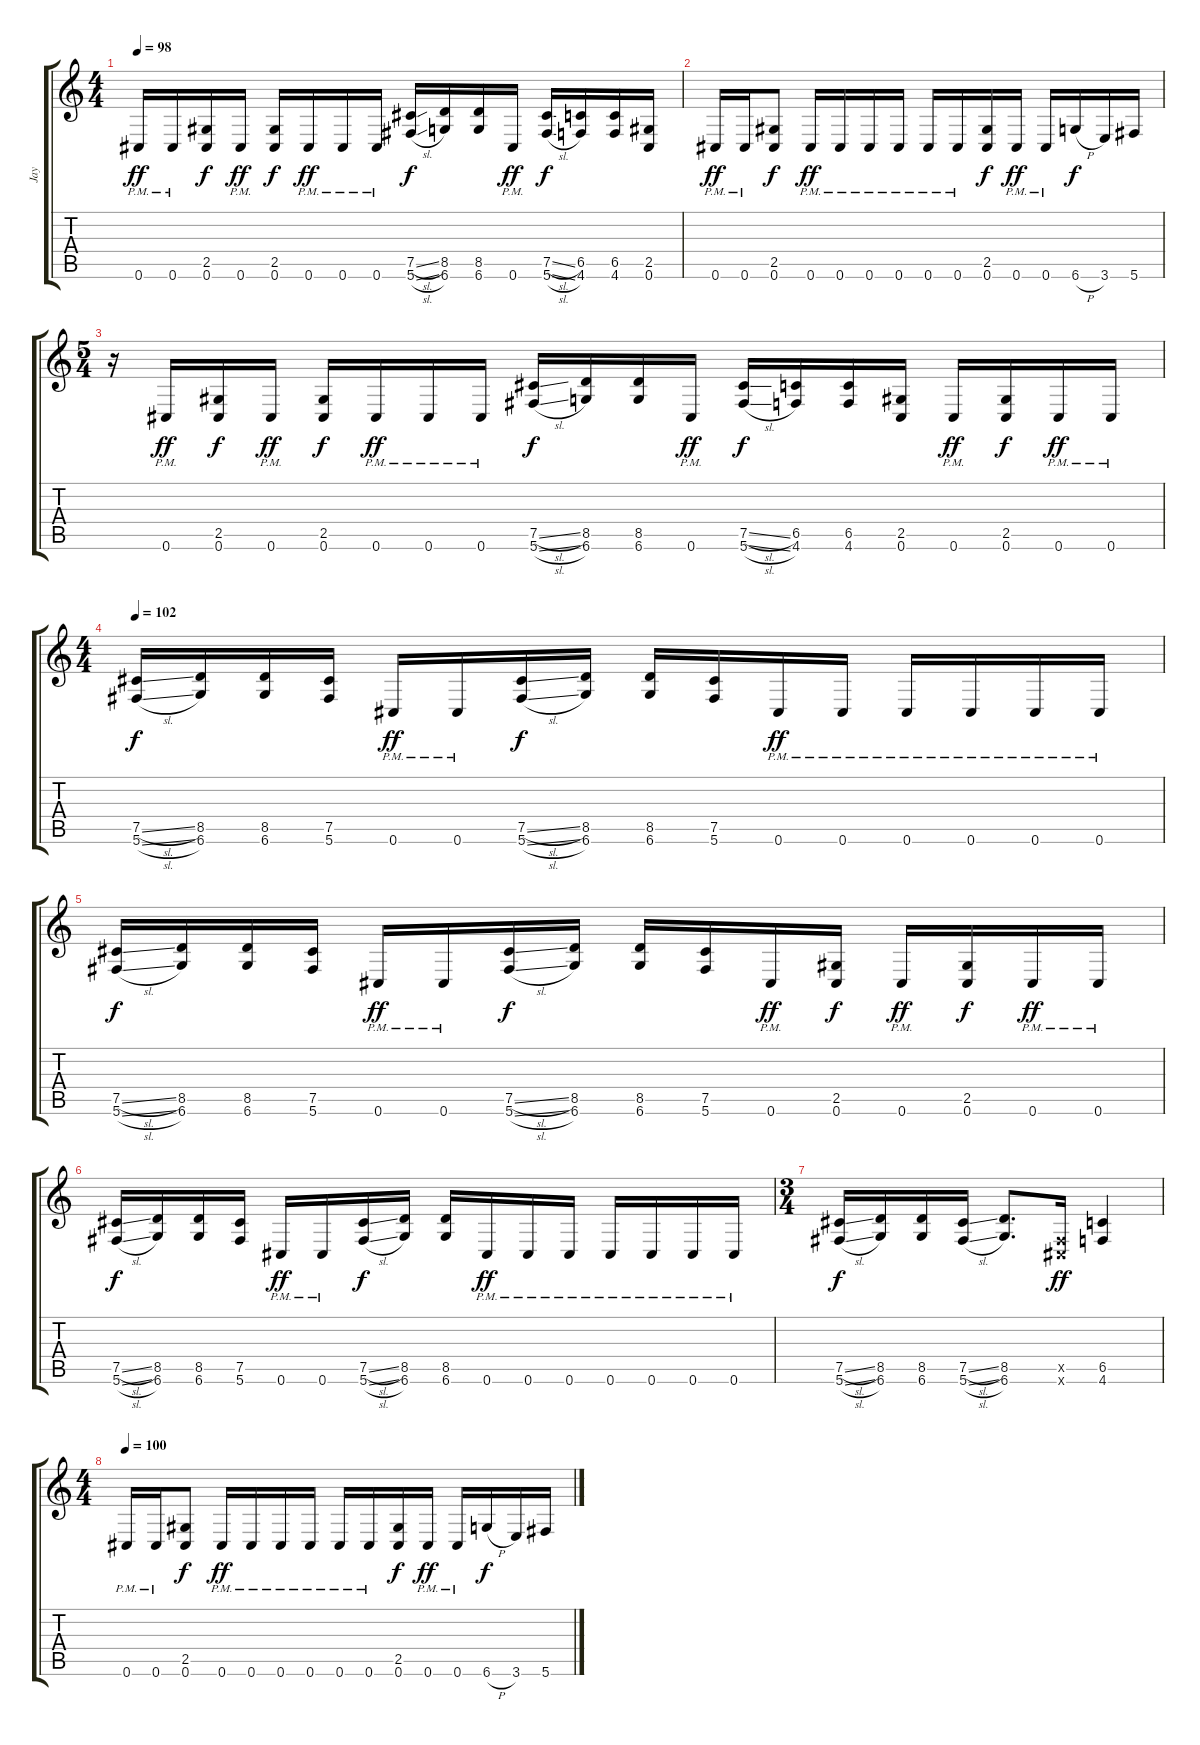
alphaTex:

\track ("Jay" "Jay") {instrument distortionguitar}
\staff {score tabs}
\tuning (Db4 Ab3 E3 B2 Gb2 Db2) {hide}
\ts (4 4)
\tempo 98
\clef g2
\ks c
0.6{pm}.16{dy ff} 0.6{pm}.16 (2.5 0.6).16{dy f} 0.6{pm}.16{dy ff} (2.5 0.6).16{dy f} 0.6{pm}.16{dy ff} 0.6{pm}.16 0.6{pm}.16 (7.5{sl} 5.6{sl}).16{dy f} (8.5 6.6).16 (8.5 6.6).16 0.6{pm}.16{dy ff} (7.5{sl} 5.6{sl}).16{dy f} (6.5 4.6).16 (6.5 4.6).16 (2.5 0.6).16 |
0.6{pm}.16{dy ff} 0.6{pm}.16 (2.5 0.6).8{dy f} 0.6{pm}.16{dy ff} 0.6{pm}.16 0.6{pm}.16 0.6{pm}.16 0.6{pm}.16 0.6{pm}.16 (2.5 0.6).16{dy f} 0.6{pm}.16{dy ff} 0.6{pm}.16 6.6{h}.16{dy f} 3.6.16 5.6.16 |
\ts (5 4)
r.16 0.6{pm}.16{dy ff} (2.5 0.6).16{dy f} 0.6{pm}.16{dy ff} (2.5 0.6).16{dy f} 0.6{pm}.16{dy ff} 0.6{pm}.16 0.6{pm}.16 (7.5{sl} 5.6{sl}).16{dy f} (8.5 6.6).16 (8.5 6.6).16 0.6{pm}.16{dy ff} (7.5{sl} 5.6{sl}).16{dy f} (6.5 4.6).16 (6.5 4.6).16 (2.5 0.6).16 0.6{pm}.16{dy ff} (2.5 0.6).16{dy f} 0.6{pm}.16{dy ff} 0.6{pm}.16 |
\ts (4 4)
\tempo 102
(7.5{sl} 5.6{sl}).16{dy f} (8.5 6.6).16 (8.5 6.6).16 (7.5 5.6).16 0.6{pm}.16{dy ff} 0.6{pm}.16 (7.5{sl} 5.6{sl}).16{dy f} (8.5 6.6).16 (8.5 6.6).16 (7.5 5.6).16 0.6{pm}.16{dy ff} 0.6{pm}.16 0.6{pm}.16 0.6{pm}.16 0.6{pm}.16 0.6{pm}.16 |
(7.5{sl} 5.6{sl}).16{dy f} (8.5 6.6).16 (8.5 6.6).16 (7.5 5.6).16 0.6{pm}.16{dy ff} 0.6{pm}.16 (7.5{sl} 5.6{sl}).16{dy f} (8.5 6.6).16 (8.5 6.6).16 (7.5 5.6).16 0.6{pm}.16{dy ff} (2.5 0.6).16{dy f} 0.6{pm}.16{dy ff} (2.5 0.6).16{dy f} 0.6{pm}.16{dy ff} 0.6{pm}.16 |
(7.5{sl} 5.6{sl}).16{dy f} (8.5 6.6).16 (8.5 6.6).16 (7.5 5.6).16 0.6{pm}.16{dy ff} 0.6{pm}.16 (7.5{sl} 5.6{sl}).16{dy f} (8.5 6.6).16 (8.5 6.6).16 0.6{pm}.16{dy ff} 0.6{pm}.16 0.6{pm}.16 0.6{pm}.16 0.6{pm}.16 0.6{pm}.16 0.6{pm}.16 |
\ts (3 4)
(7.5{sl} 5.6{sl}).16{dy f} (8.5 6.6).16 (8.5 6.6).16 (7.5{sl} 5.6{sl}).16 (8.5 6.6).8{d} (0.5{x} 0.6{x}).16{dy ff} (6.5 4.6).4 |
\ts (4 4)
\tempo 100
0.6{pm}.16 0.6{pm}.16 (2.5 0.6).8{dy f} 0.6{pm}.16{dy ff} 0.6{pm}.16 0.6{pm}.16 0.6{pm}.16 0.6{pm}.16 0.6{pm}.16 (2.5 0.6).16{dy f} 0.6{pm}.16{dy ff} 0.6{pm}.16 6.6{h}.16{dy f} 3.6.16 5.6.16
